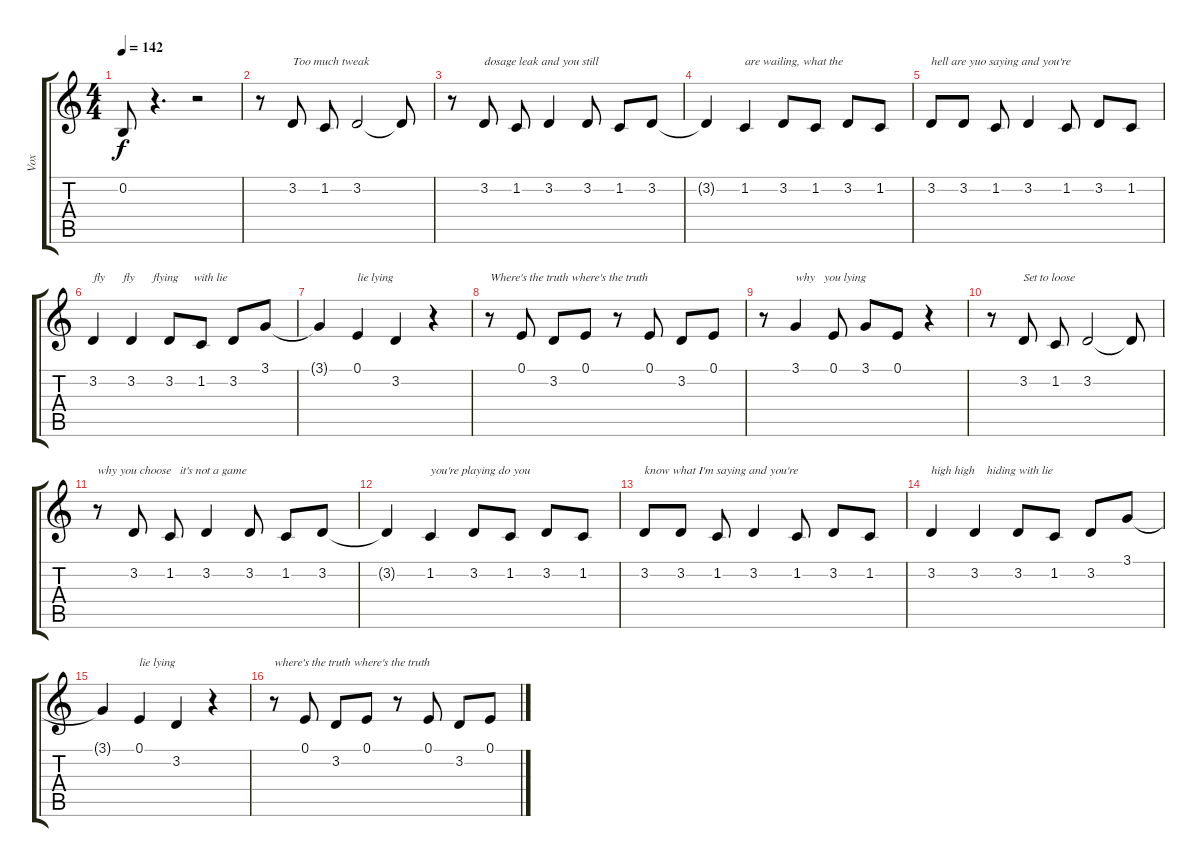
\track ("Vox" "Vox") {instrument violin}
\staff {score tabs}
\tuning (E4 B3 G3 D3 A2 E2) {hide}
\ts (4 4)
\tempo 142
\clef g2
\ks c
0.2.8{dy f} r.4{d} r.2 |
r.8 3.2.8{txt "Too much tweak"} 1.2.8 3.2.2 3.2{t}.8 |
r.8 3.2.8{txt "dosage leak and you still"} 1.2.8 3.2.4 3.2.8 1.2.8 3.2.8 |
3.2{t}.4 1.2.4{txt "are wailing, what the"} 3.2.8 1.2.8 3.2.8 1.2.8 |
3.2.8{txt "hell are yuo saying and you're"} 3.2.8 1.2.8 3.2.4 1.2.8 3.2.8 1.2.8 |
3.2.4{txt "fly      fly      flying     with lie"} 3.2.4 3.2.8 1.2.8 3.2.8 3.1.8 |
3.1{t}.4 0.1.4{txt "lie lying"} 3.2.4 r.4 |
r.8{txt "Where's the truth where's the truth"} 0.1.8 3.2.8 0.1.8 r.8 0.1.8 3.2.8 0.1.8 |
r.8 3.1.4{txt "why   you lying"} 0.1.8 3.1.8 0.1.8 r.4 |
r.8 3.2.8{txt "Set to loose"} 1.2.8 3.2.2 3.2{t}.8 |
r.8{txt "why you choose   it's not a game"} 3.2.8 1.2.8 3.2.4 3.2.8 1.2.8 3.2.8 |
3.2{t}.4 1.2.4{txt "you're playing do you"} 3.2.8 1.2.8 3.2.8 1.2.8 |
3.2.8{txt "know what I'm saying and you're"} 3.2.8 1.2.8 3.2.4 1.2.8 3.2.8 1.2.8 |
3.2.4{txt "high high    hiding with lie"} 3.2.4 3.2.8 1.2.8 3.2.8 3.1.8 |
3.1{t}.4 0.1.4{txt "lie lying"} 3.2.4 r.4 |
r.8{txt "where's the truth where's the truth"} 0.1.8 3.2.8 0.1.8 r.8 0.1.8 3.2.8 0.1.8
